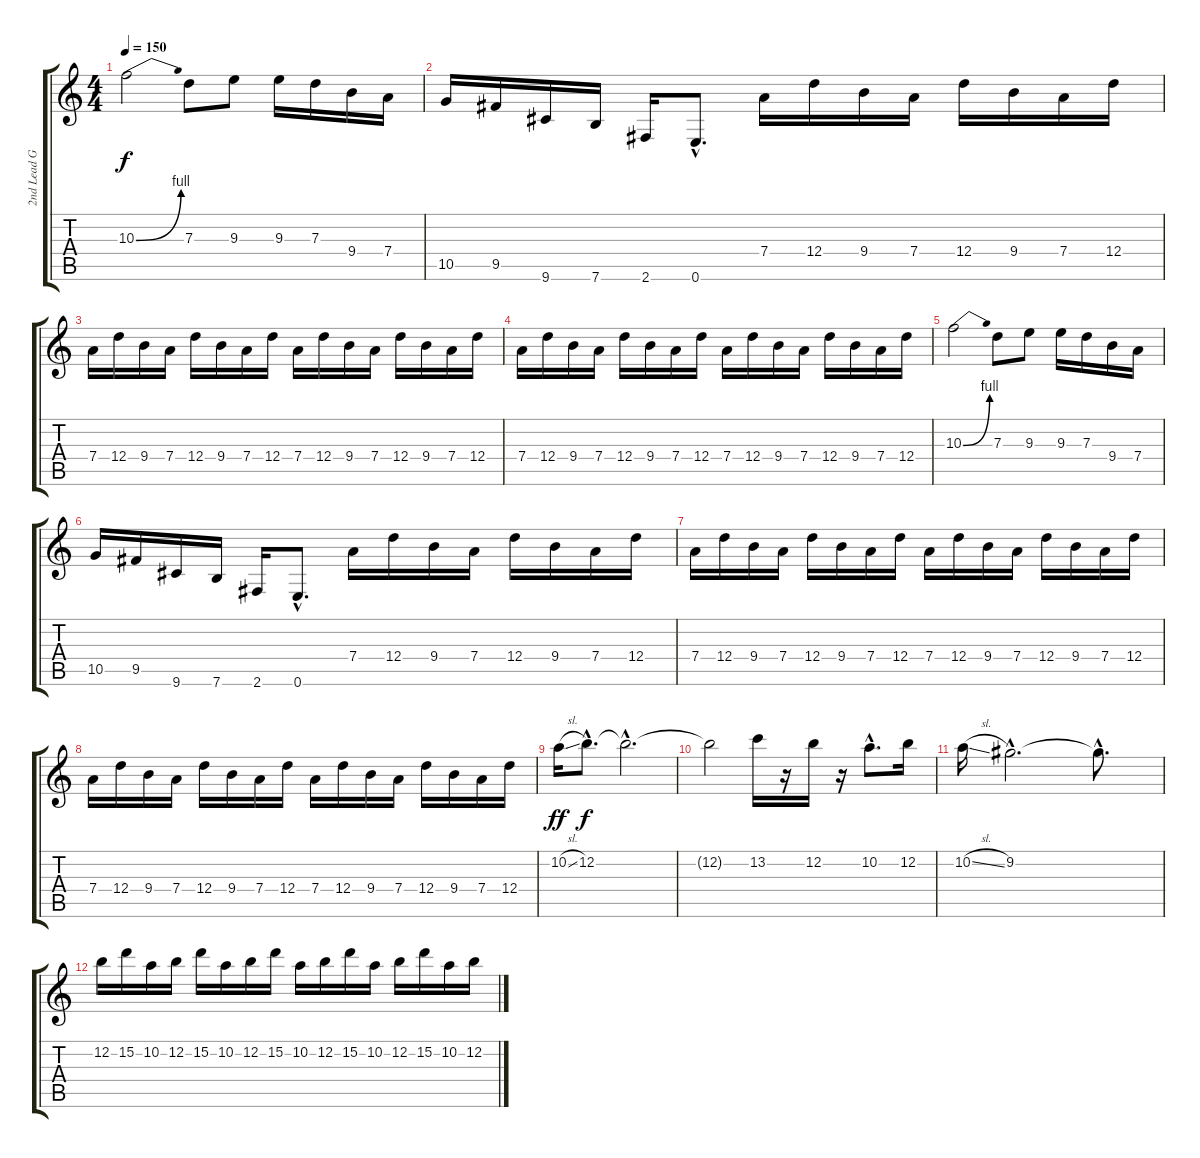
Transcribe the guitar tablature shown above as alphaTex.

\track ("2nd Lead Guitar" "2nd Lead G") {instrument distortionguitar}
\staff {score tabs}
\tuning (E4 B3 G3 D3 A2 E2) {hide}
\ts (4 4)
\tempo 150
\clef g2
\ks c
10.3{be (bend 0 0 60 4)}.2{dy f} 7.3.8 9.3.8 9.3.16 7.3.16 9.4.16 7.4.16 |
10.5.16 9.5.16 9.6.16 7.6.16 2.6.16 0.6{hac}.8{d} 7.4.16 12.4.16 9.4.16 7.4.16 12.4.16 9.4.16 7.4.16 12.4.16 |
7.4.16 12.4.16 9.4.16 7.4.16 12.4.16 9.4.16 7.4.16 12.4.16 7.4.16 12.4.16 9.4.16 7.4.16 12.4.16 9.4.16 7.4.16 12.4.16 |
7.4.16 12.4.16 9.4.16 7.4.16 12.4.16 9.4.16 7.4.16 12.4.16 7.4.16 12.4.16 9.4.16 7.4.16 12.4.16 9.4.16 7.4.16 12.4.16 |
10.3{be (bend 0 0 60 4)}.2 7.3.8 9.3.8 9.3.16 7.3.16 9.4.16 7.4.16 |
10.5.16 9.5.16 9.6.16 7.6.16 2.6.16 0.6{hac}.8{d} 7.4.16 12.4.16 9.4.16 7.4.16 12.4.16 9.4.16 7.4.16 12.4.16 |
7.4.16 12.4.16 9.4.16 7.4.16 12.4.16 9.4.16 7.4.16 12.4.16 7.4.16 12.4.16 9.4.16 7.4.16 12.4.16 9.4.16 7.4.16 12.4.16 |
7.4.16 12.4.16 9.4.16 7.4.16 12.4.16 9.4.16 7.4.16 12.4.16 7.4.16 12.4.16 9.4.16 7.4.16 12.4.16 9.4.16 7.4.16 12.4.16 |
10.2{sl}.16{dy ff} 12.2{hac}.8{d dy f} 12.2{hac t}.2{d} |
12.2{t}.2 13.2.16 r.16 12.2.16 r.16 10.2{hac}.8{d} 12.2.16 |
10.2{sl}.16 9.2{hac}.2{d} 9.2{hac t}.8{d} |
12.2.16 15.2.16 10.2.16 12.2.16 15.2.16 10.2.16 12.2.16 15.2.16 10.2.16 12.2.16 15.2.16 10.2.16 12.2.16 15.2.16 10.2.16 12.2.16
